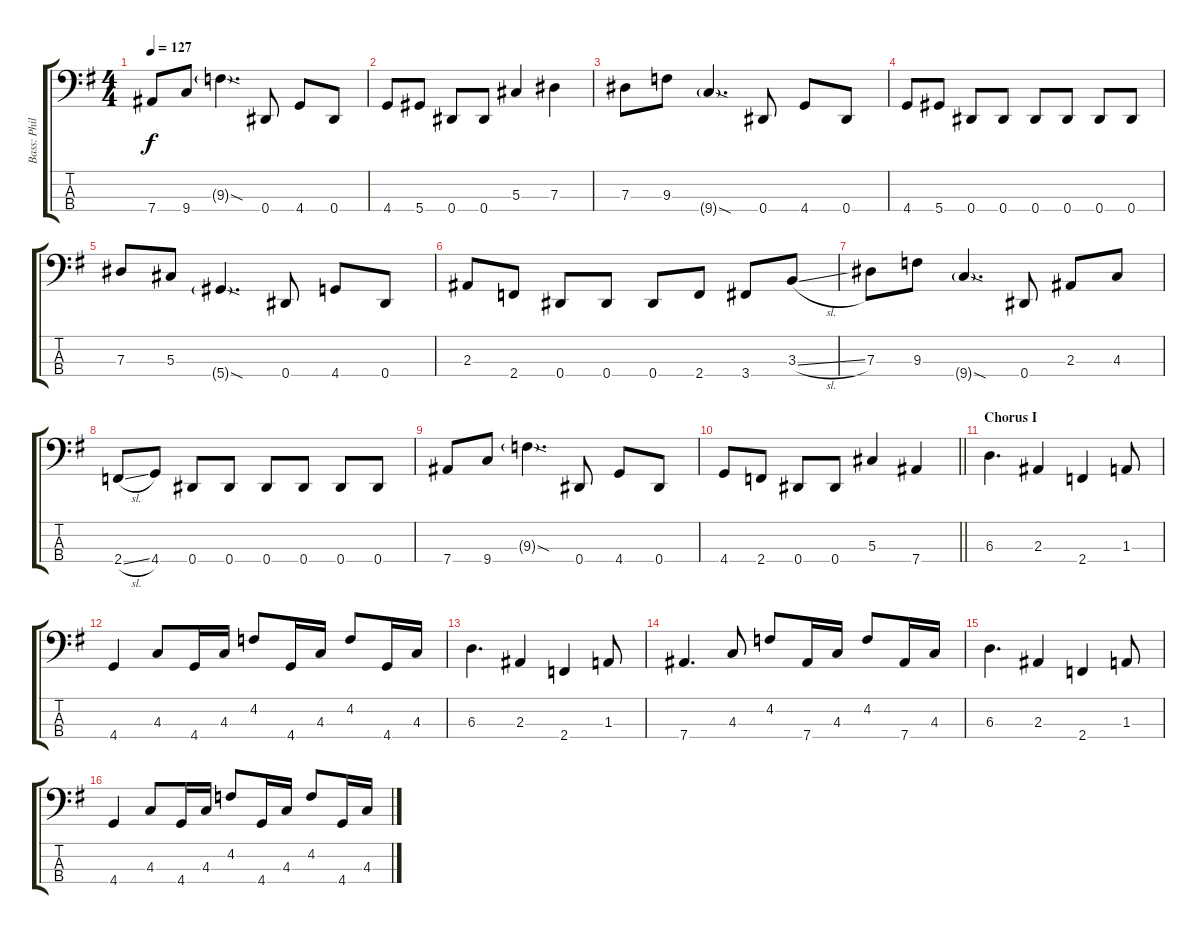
\track ("Bass: Philip" "Bass: Phil") {instrument electricbassfinger}
\staff {score tabs}
\tuning (Gb2 Db2 Ab1 Eb1) {hide}
\ts (4 4)
\tempo 127
\clef f4
\ks g
7.4.8{dy f} 9.4.8 9.3{sod g}.4{d} 0.4.8 4.4.8 0.4.8 |
4.4.8 5.4.8 0.4.8 0.4.8 5.3.4 7.3.4 |
7.3.8 9.3.8 9.4{sod g}.4{d} 0.4.8 4.4.8 0.4.8 |
4.4.8 5.4.8 0.4.8 0.4.8 0.4.8 0.4.8 0.4.8 0.4.8 |
7.3.8 5.3.8 5.4{sod g}.4{d} 0.4.8 4.4.8 0.4.8 |
2.3.8 2.4.8 0.4.8 0.4.8 0.4.8 2.4.8 3.4.8 3.3{sl}.8 |
7.3.8 9.3.8 9.4{sod g}.4{d} 0.4.8 2.3.8 4.3.8 |
2.4{sl}.8 4.4.8 0.4.8 0.4.8 0.4.8 0.4.8 0.4.8 0.4.8 |
7.4.8 9.4.8 9.3{sod g}.4{d} 0.4.8 4.4.8 0.4.8 |
\barLineRight lightlight
4.4.8 2.4.8 0.4.8 0.4.8 5.3.4 7.4.4 |
\section ("" "Chorus I")
6.3.4{d} 2.3.4 2.4.4 1.3.8 |
4.4.4 4.3.8 4.4.16 4.3.16 4.2.8 4.4.16 4.3.16 4.2.8 4.4.16 4.3.16 |
6.3.4{d} 2.3.4 2.4.4 1.3.8 |
7.4.4{d} 4.3.8 4.2.8 7.4.16 4.3.16 4.2.8 7.4.16 4.3.16 |
6.3.4{d} 2.3.4 2.4.4 1.3.8 |
4.4.4 4.3.8 4.4.16 4.3.16 4.2.8 4.4.16 4.3.16 4.2.8 4.4.16 4.3.16
